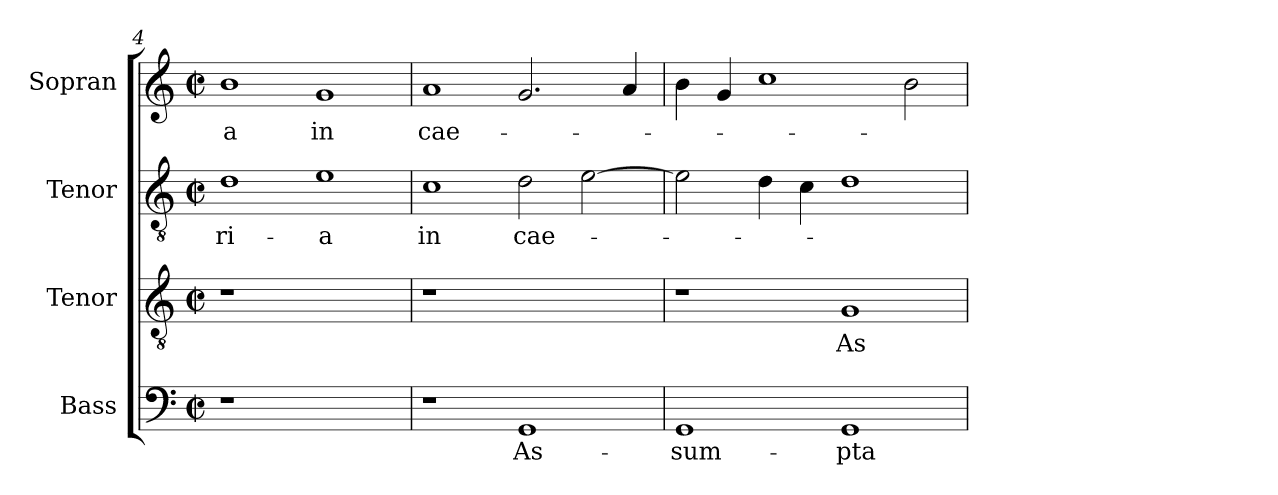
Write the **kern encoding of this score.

**kern	**text	**kern	**text	**kern	**text	**kern	**text
*part4	*part4	*part3	*part3	*part2	*part2	*part1	*part1
*staff4	*staff4	*staff3	*staff3	*staff2	*staff2	*staff1	*staff1
*I"Bass	*	*I"Tenor	*	*I"Tenor	*	*I"Sopran	*
*	*	*I'Tenor	*	*	*	*	*
*clefF4	*	*clefGv2	*	*clefGv2	*	*clefG2	*
*	*	*ITrd7c12	*	*ITrd7c12	*	*	*
*k[]	*	*k[]	*	*k[]	*	*k[]	*
*M2/2	*	*M2/2	*	*M2/2	*	*M2/2	*
*met(c|)	*	*met(c|)	*	*met(c|)	*	*met(c|)	*
=4	=4	=4	=4	=4	=4	=4	=4
!LO:N:vis=1	!	!LO:N:vis=1	!	!	!	!	!
!	!	!	!	!	!LO:LY:b:color=#000000	!	!
!	!	!	!	!	!	!	!LO:LY:b:color=#000000
1r	.	1r	.	1Di	-ri-	1bi	-a
!	!	!	!	!	!LO:LY:b:color=#000000	!	!
!	!	!	!	!	!	!	!LO:LY:b:color=#000000
1ryy	.	1ryy	.	1Ei	-a	1gi	in
=5	=5	=5	=5	=5	=5	=5	=5
!	!	!LO:N:vis=1	!	!	!	!	!
!	!	!	!	!	!LO:LY:b:color=#000000	!	!
!	!	!	!	!	!	!	!LO:LY:b:color=#000000
1r	.	1r	.	1Ci	in	1ai	cae-
!	!LO:LY:b:color=#000000	!	!	!	!	!	!
!	!	!	!	!	!LO:LY:b:color=#000000	!	!
1GGi	As-	1ryy	.	2Di\	cae-	2.gi/	.
.	.	.	.	[>2Ei\	.	.	.
.	.	.	.	.	.	4ai/	.
=6	=6	=6	=6	=6	=6	=6	=6
!	!LO:LY:b:color=#000000	!	!	!	!	!	!
1GGi	-sum-	1r	.	2Ei\]	.	4bi\	.
.	.	.	.	.	.	4gi/	.
.	.	.	.	4Di\	.	1cci	.
.	.	.	.	4Ci\	.	.	.
!	!LO:LY:b:color=#000000	!	!	!	!	!	!
!	!	!	!LO:LY:b:color=#000000	!	!	!	!
1GGi	-pta	1GGi	As-	1Di	.	.	.
.	.	.	.	.	.	2bi\	.
=	=	=	=	=	=	=	=
*-	*-	*-	*-	*-	*-	*-	*-
